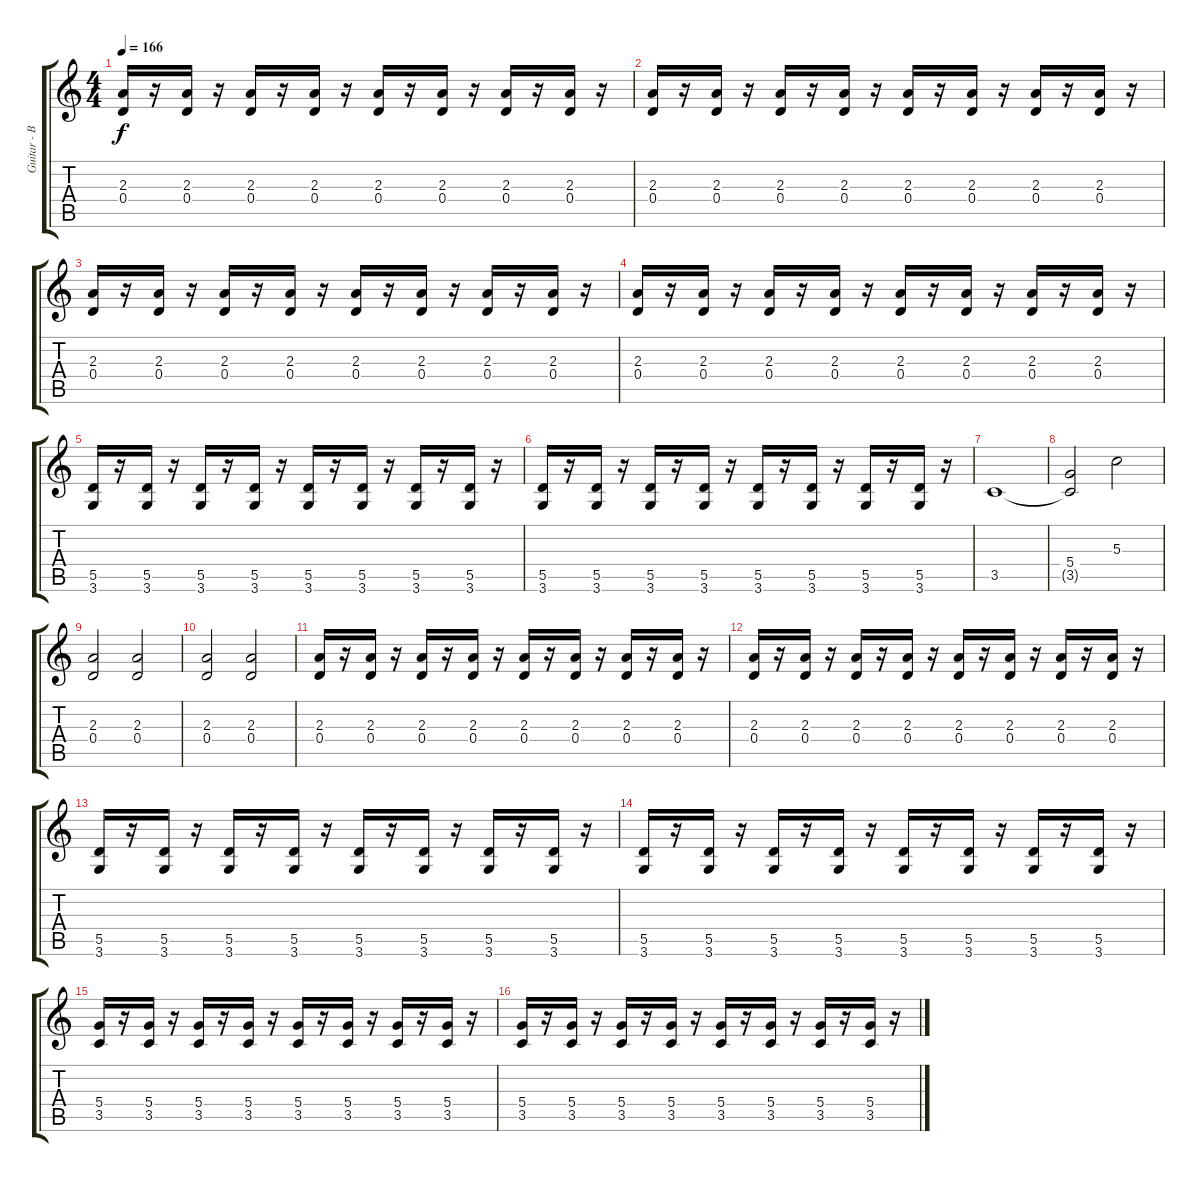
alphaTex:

\track ("Guitar - Blackmore" "Guitar - B") {instrument distortionguitar}
\staff {score tabs}
\tuning (E4 B3 G3 D3 A2 E2) {hide}
\ts (4 4)
\tempo 166
\clef g2
\ks c
(2.3 0.4).16{dy f} r.16 (2.3 0.4).16 r.16 (2.3 0.4).16 r.16 (2.3 0.4).16 r.16 (2.3 0.4).16 r.16 (2.3 0.4).16 r.16 (2.3 0.4).16 r.16 (2.3 0.4).16 r.16 |
(2.3 0.4).16 r.16 (2.3 0.4).16 r.16 (2.3 0.4).16 r.16 (2.3 0.4).16 r.16 (2.3 0.4).16 r.16 (2.3 0.4).16 r.16 (2.3 0.4).16 r.16 (2.3 0.4).16 r.16 |
(2.3 0.4).16 r.16 (2.3 0.4).16 r.16 (2.3 0.4).16 r.16 (2.3 0.4).16 r.16 (2.3 0.4).16 r.16 (2.3 0.4).16 r.16 (2.3 0.4).16 r.16 (2.3 0.4).16 r.16 |
(2.3 0.4).16 r.16 (2.3 0.4).16 r.16 (2.3 0.4).16 r.16 (2.3 0.4).16 r.16 (2.3 0.4).16 r.16 (2.3 0.4).16 r.16 (2.3 0.4).16 r.16 (2.3 0.4).16 r.16 |
(5.5 3.6).16 r.16 (5.5 3.6).16 r.16 (5.5 3.6).16 r.16 (5.5 3.6).16 r.16 (5.5 3.6).16 r.16 (5.5 3.6).16 r.16 (5.5 3.6).16 r.16 (5.5 3.6).16 r.16 |
(5.5 3.6).16 r.16 (5.5 3.6).16 r.16 (5.5 3.6).16 r.16 (5.5 3.6).16 r.16 (5.5 3.6).16 r.16 (5.5 3.6).16 r.16 (5.5 3.6).16 r.16 (5.5 3.6).16 r.16 |
3.5.1 |
(5.4 3.5{t}).2 5.3.2 |
(2.3 0.4).2 (2.3 0.4).2 |
(2.3 0.4).2 (2.3 0.4).2 |
(2.3 0.4).16 r.16 (2.3 0.4).16 r.16 (2.3 0.4).16 r.16 (2.3 0.4).16 r.16 (2.3 0.4).16 r.16 (2.3 0.4).16 r.16 (2.3 0.4).16 r.16 (2.3 0.4).16 r.16 |
(2.3 0.4).16 r.16 (2.3 0.4).16 r.16 (2.3 0.4).16 r.16 (2.3 0.4).16 r.16 (2.3 0.4).16 r.16 (2.3 0.4).16 r.16 (2.3 0.4).16 r.16 (2.3 0.4).16 r.16 |
(5.5 3.6).16 r.16 (5.5 3.6).16 r.16 (5.5 3.6).16 r.16 (5.5 3.6).16 r.16 (5.5 3.6).16 r.16 (5.5 3.6).16 r.16 (5.5 3.6).16 r.16 (5.5 3.6).16 r.16 |
(5.5 3.6).16 r.16 (5.5 3.6).16 r.16 (5.5 3.6).16 r.16 (5.5 3.6).16 r.16 (5.5 3.6).16 r.16 (5.5 3.6).16 r.16 (5.5 3.6).16 r.16 (5.5 3.6).16 r.16 |
(5.4 3.5).16 r.16 (5.4 3.5).16 r.16 (5.4 3.5).16 r.16 (5.4 3.5).16 r.16 (5.4 3.5).16 r.16 (5.4 3.5).16 r.16 (5.4 3.5).16 r.16 (5.4 3.5).16 r.16 |
(5.4 3.5).16 r.16 (5.4 3.5).16 r.16 (5.4 3.5).16 r.16 (5.4 3.5).16 r.16 (5.4 3.5).16 r.16 (5.4 3.5).16 r.16 (5.4 3.5).16 r.16 (5.4 3.5).16 r.16
